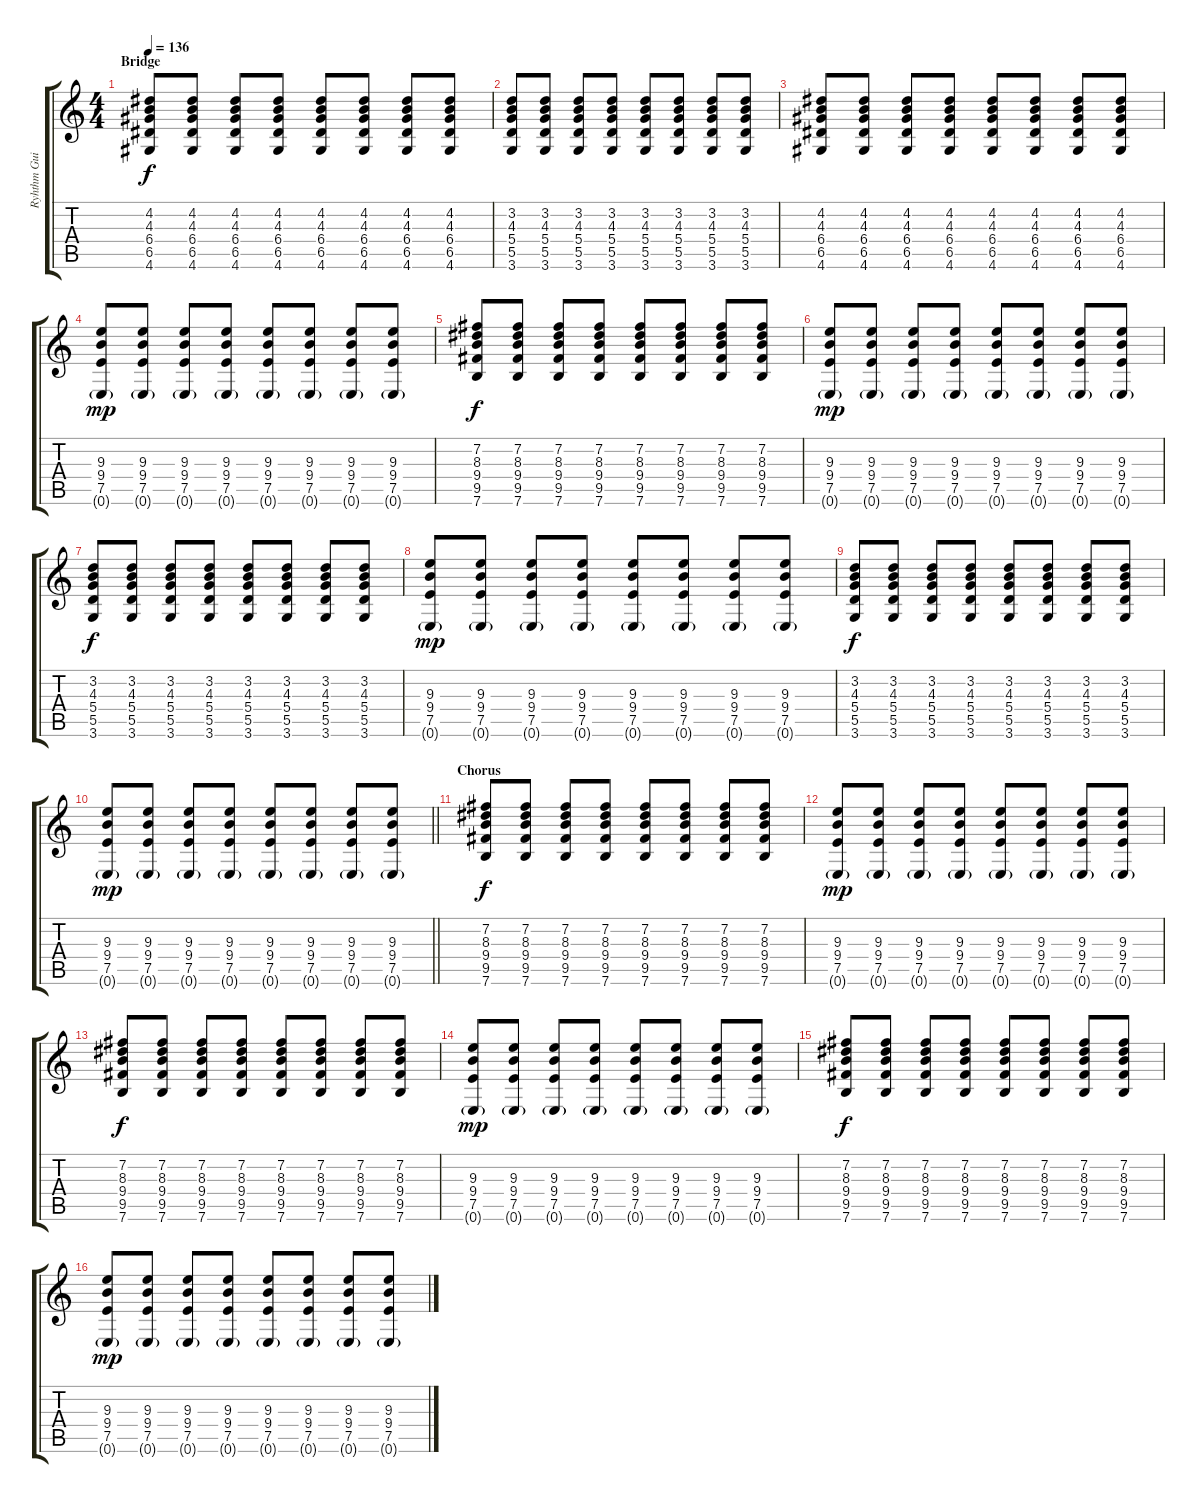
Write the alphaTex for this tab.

\track ("Ryhthm Guitar 1" "Ryhthm Gui") {instrument distortionguitar}
\staff {score tabs}
\tuning (E4 B3 G3 D3 A2 E2) {hide}
\ts (4 4)
\section ("" "Bridge")
\tempo 136
\clef g2
\ks c
(4.2 4.3 6.4 6.5 4.6).8{dy f} (4.2 4.3 6.4 6.5 4.6).8 (4.2 4.3 6.4 6.5 4.6).8 (4.2 4.3 6.4 6.5 4.6).8 (4.2 4.3 6.4 6.5 4.6).8 (4.2 4.3 6.4 6.5 4.6).8 (4.2 4.3 6.4 6.5 4.6).8 (4.2 4.3 6.4 6.5 4.6).8 |
(3.2 4.3 5.4 5.5 3.6).8 (3.2 4.3 5.4 5.5 3.6).8 (3.2 4.3 5.4 5.5 3.6).8 (3.2 4.3 5.4 5.5 3.6).8 (3.2 4.3 5.4 5.5 3.6).8 (3.2 4.3 5.4 5.5 3.6).8 (3.2 4.3 5.4 5.5 3.6).8 (3.2 4.3 5.4 5.5 3.6).8 |
(4.2 4.3 6.4 6.5 4.6).8 (4.2 4.3 6.4 6.5 4.6).8 (4.2 4.3 6.4 6.5 4.6).8 (4.2 4.3 6.4 6.5 4.6).8 (4.2 4.3 6.4 6.5 4.6).8 (4.2 4.3 6.4 6.5 4.6).8 (4.2 4.3 6.4 6.5 4.6).8 (4.2 4.3 6.4 6.5 4.6).8 |
(9.3 9.4 7.5 0.6{g}).8{dy mp} (9.3 9.4 7.5 0.6{g}).8 (9.3 9.4 7.5 0.6{g}).8 (9.3 9.4 7.5 0.6{g}).8 (9.3 9.4 7.5 0.6{g}).8 (9.3 9.4 7.5 0.6{g}).8 (9.3 9.4 7.5 0.6{g}).8 (9.3 9.4 7.5 0.6{g}).8 |
(7.2 8.3 9.4 9.5 7.6).8{dy f} (7.2 8.3 9.4 9.5 7.6).8 (7.2 8.3 9.4 9.5 7.6).8 (7.2 8.3 9.4 9.5 7.6).8 (7.2 8.3 9.4 9.5 7.6).8 (7.2 8.3 9.4 9.5 7.6).8 (7.2 8.3 9.4 9.5 7.6).8 (7.2 8.3 9.4 9.5 7.6).8 |
(9.3 9.4 7.5 0.6{g}).8{dy mp} (9.3 9.4 7.5 0.6{g}).8 (9.3 9.4 7.5 0.6{g}).8 (9.3 9.4 7.5 0.6{g}).8 (9.3 9.4 7.5 0.6{g}).8 (9.3 9.4 7.5 0.6{g}).8 (9.3 9.4 7.5 0.6{g}).8 (9.3 9.4 7.5 0.6{g}).8 |
(3.2 4.3 5.4 5.5 3.6).8{dy f} (3.2 4.3 5.4 5.5 3.6).8 (3.2 4.3 5.4 5.5 3.6).8 (3.2 4.3 5.4 5.5 3.6).8 (3.2 4.3 5.4 5.5 3.6).8 (3.2 4.3 5.4 5.5 3.6).8 (3.2 4.3 5.4 5.5 3.6).8 (3.2 4.3 5.4 5.5 3.6).8 |
(9.3 9.4 7.5 0.6{g}).8{dy mp} (9.3 9.4 7.5 0.6{g}).8 (9.3 9.4 7.5 0.6{g}).8 (9.3 9.4 7.5 0.6{g}).8 (9.3 9.4 7.5 0.6{g}).8 (9.3 9.4 7.5 0.6{g}).8 (9.3 9.4 7.5 0.6{g}).8 (9.3 9.4 7.5 0.6{g}).8 |
(3.2 4.3 5.4 5.5 3.6).8{dy f} (3.2 4.3 5.4 5.5 3.6).8 (3.2 4.3 5.4 5.5 3.6).8 (3.2 4.3 5.4 5.5 3.6).8 (3.2 4.3 5.4 5.5 3.6).8 (3.2 4.3 5.4 5.5 3.6).8 (3.2 4.3 5.4 5.5 3.6).8 (3.2 4.3 5.4 5.5 3.6).8 |
\barLineRight lightlight
(9.3 9.4 7.5 0.6{g}).8{dy mp} (9.3 9.4 7.5 0.6{g}).8 (9.3 9.4 7.5 0.6{g}).8 (9.3 9.4 7.5 0.6{g}).8 (9.3 9.4 7.5 0.6{g}).8 (9.3 9.4 7.5 0.6{g}).8 (9.3 9.4 7.5 0.6{g}).8 (9.3 9.4 7.5 0.6{g}).8 |
\section ("" "Chorus")
(7.2 8.3 9.4 9.5 7.6).8{dy f} (7.2 8.3 9.4 9.5 7.6).8 (7.2 8.3 9.4 9.5 7.6).8 (7.2 8.3 9.4 9.5 7.6).8 (7.2 8.3 9.4 9.5 7.6).8 (7.2 8.3 9.4 9.5 7.6).8 (7.2 8.3 9.4 9.5 7.6).8 (7.2 8.3 9.4 9.5 7.6).8 |
(9.3 9.4 7.5 0.6{g}).8{dy mp} (9.3 9.4 7.5 0.6{g}).8 (9.3 9.4 7.5 0.6{g}).8 (9.3 9.4 7.5 0.6{g}).8 (9.3 9.4 7.5 0.6{g}).8 (9.3 9.4 7.5 0.6{g}).8 (9.3 9.4 7.5 0.6{g}).8 (9.3 9.4 7.5 0.6{g}).8 |
(7.2 8.3 9.4 9.5 7.6).8{dy f} (7.2 8.3 9.4 9.5 7.6).8 (7.2 8.3 9.4 9.5 7.6).8 (7.2 8.3 9.4 9.5 7.6).8 (7.2 8.3 9.4 9.5 7.6).8 (7.2 8.3 9.4 9.5 7.6).8 (7.2 8.3 9.4 9.5 7.6).8 (7.2 8.3 9.4 9.5 7.6).8 |
(9.3 9.4 7.5 0.6{g}).8{dy mp} (9.3 9.4 7.5 0.6{g}).8 (9.3 9.4 7.5 0.6{g}).8 (9.3 9.4 7.5 0.6{g}).8 (9.3 9.4 7.5 0.6{g}).8 (9.3 9.4 7.5 0.6{g}).8 (9.3 9.4 7.5 0.6{g}).8 (9.3 9.4 7.5 0.6{g}).8 |
(7.2 8.3 9.4 9.5 7.6).8{dy f} (7.2 8.3 9.4 9.5 7.6).8 (7.2 8.3 9.4 9.5 7.6).8 (7.2 8.3 9.4 9.5 7.6).8 (7.2 8.3 9.4 9.5 7.6).8 (7.2 8.3 9.4 9.5 7.6).8 (7.2 8.3 9.4 9.5 7.6).8 (7.2 8.3 9.4 9.5 7.6).8 |
(9.3 9.4 7.5 0.6{g}).8{dy mp} (9.3 9.4 7.5 0.6{g}).8 (9.3 9.4 7.5 0.6{g}).8 (9.3 9.4 7.5 0.6{g}).8 (9.3 9.4 7.5 0.6{g}).8 (9.3 9.4 7.5 0.6{g}).8 (9.3 9.4 7.5 0.6{g}).8 (9.3 9.4 7.5 0.6{g}).8
